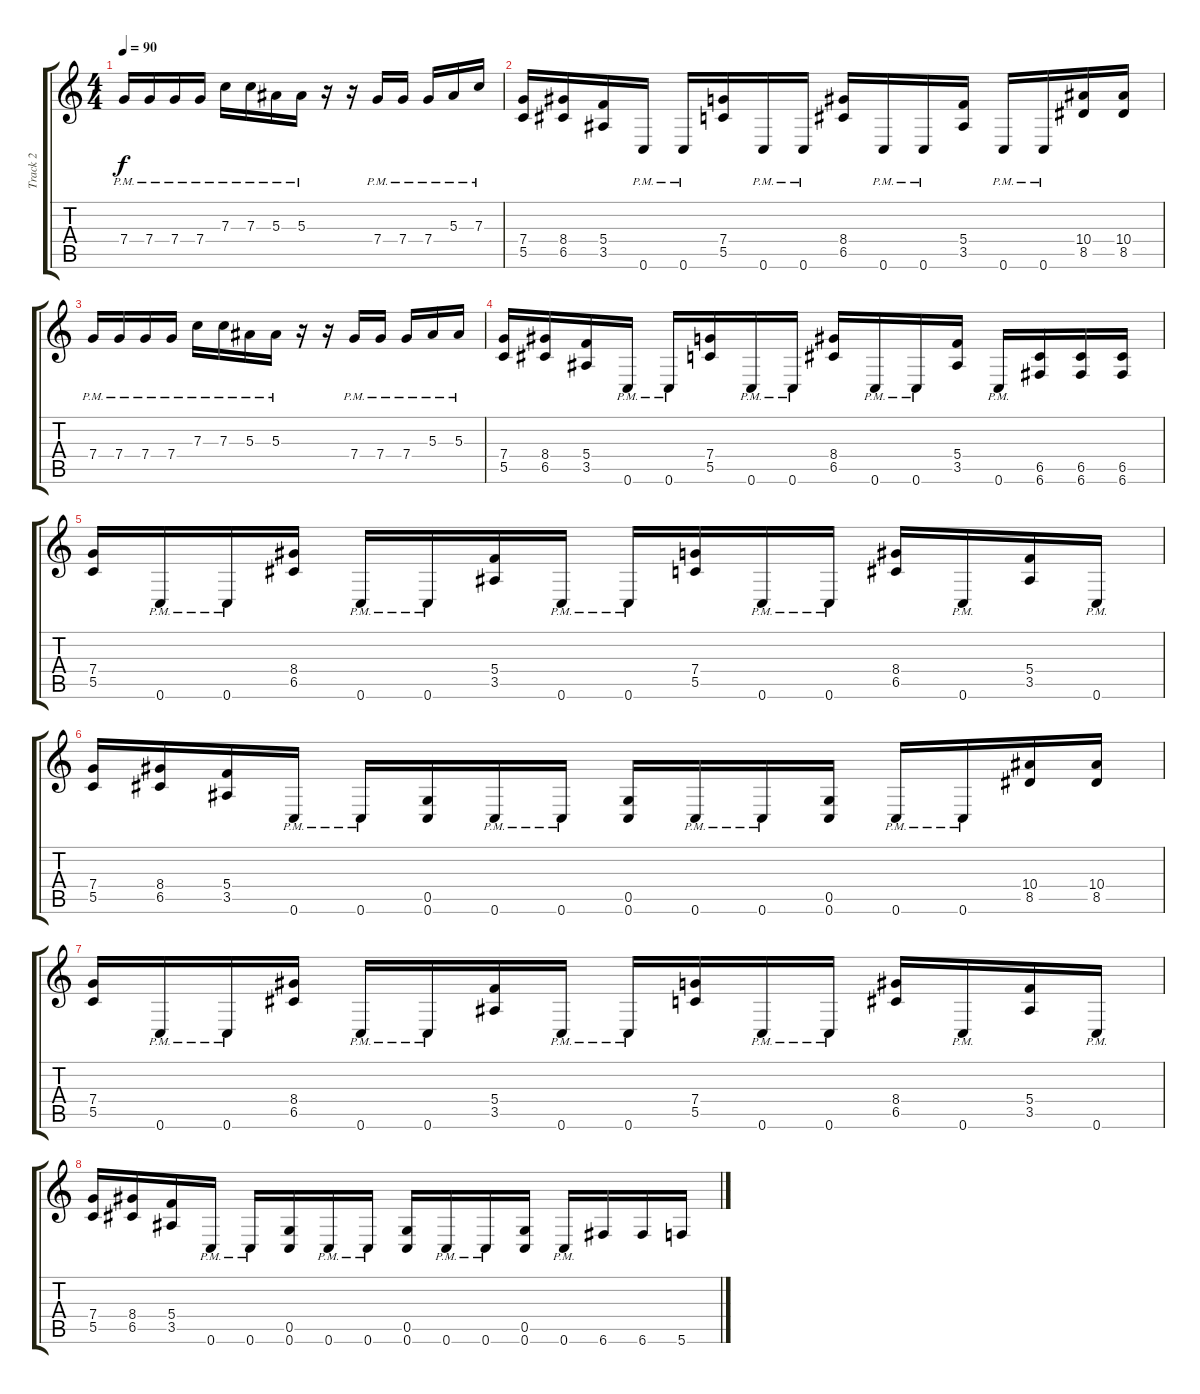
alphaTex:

\track ("Track 2" "Track 2") {instrument distortionguitar}
\staff {score tabs}
\tuning (D4 A3 F3 C3 G2 C2) {hide}
\ts (4 4)
\tempo 90
\clef g2
\ks c
7.4{pm}.16{dy f volume 9} 7.4{pm}.16 7.4{pm}.16 7.4{pm}.16 7.3{pm}.16 7.3{pm}.16 5.3{pm}.16 5.3{pm}.16 r.16 r.16 7.4{pm}.16 7.4{pm}.16 7.4{pm}.16 5.3{pm}.16 7.3{pm}.16 |
(7.4 5.5).16{volume 13} (8.4 6.5).16 (5.4 3.5).16 0.6{pm}.16 0.6{pm}.16 (7.4 5.5).16 0.6{pm}.16 0.6{pm}.16 (8.4 6.5).16 0.6{pm}.16 0.6{pm}.16 (5.4 3.5).16 0.6{pm}.16 0.6{pm}.16 (10.4 8.5).16 (10.4 8.5).16 |
7.4{pm}.16{volume 9} 7.4{pm}.16 7.4{pm}.16 7.4{pm}.16 7.3{pm}.16 7.3{pm}.16 5.3{pm}.16 5.3{pm}.16 r.16 r.16 7.4{pm}.16 7.4{pm}.16 7.4{pm}.16 5.3{pm}.16 5.3{pm}.16 |
(7.4 5.5).16{volume 13} (8.4 6.5).16 (5.4 3.5).16 0.6{pm}.16 0.6{pm}.16 (7.4 5.5).16 0.6{pm}.16 0.6{pm}.16 (8.4 6.5).16 0.6{pm}.16 0.6{pm}.16 (5.4 3.5).16 0.6{pm}.16 (6.5 6.6).16 (6.5 6.6).16 (6.5 6.6).16 |
(7.4 5.5).16 0.6{pm}.16 0.6{pm}.16 (8.4 6.5).16 0.6{pm}.16 0.6{pm}.16 (5.4 3.5).16 0.6{pm}.16 0.6{pm}.16 (7.4 5.5).16 0.6{pm}.16 0.6{pm}.16 (8.4 6.5).16 0.6{pm}.16 (5.4 3.5).16 0.6{pm}.16 |
(7.4 5.5).16 (8.4 6.5).16 (5.4 3.5).16 0.6{pm}.16 0.6{pm}.16 (0.5 0.6).16 0.6{pm}.16 0.6{pm}.16 (0.5 0.6).16 0.6{pm}.16 0.6{pm}.16 (0.5 0.6).16 0.6{pm}.16 0.6{pm}.16 (10.4 8.5).16 (10.4 8.5).16 |
(7.4 5.5).16 0.6{pm}.16 0.6{pm}.16 (8.4 6.5).16 0.6{pm}.16 0.6{pm}.16 (5.4 3.5).16 0.6{pm}.16 0.6{pm}.16 (7.4 5.5).16 0.6{pm}.16 0.6{pm}.16 (8.4 6.5).16 0.6{pm}.16 (5.4 3.5).16 0.6{pm}.16 |
(7.4 5.5).16 (8.4 6.5).16 (5.4 3.5).16 0.6{pm}.16 0.6{pm}.16 (0.5 0.6).16 0.6{pm}.16 0.6{pm}.16 (0.5 0.6).16 0.6{pm}.16 0.6{pm}.16 (0.5 0.6).16 0.6{pm}.16 6.6.16 6.6.16 5.6.16
